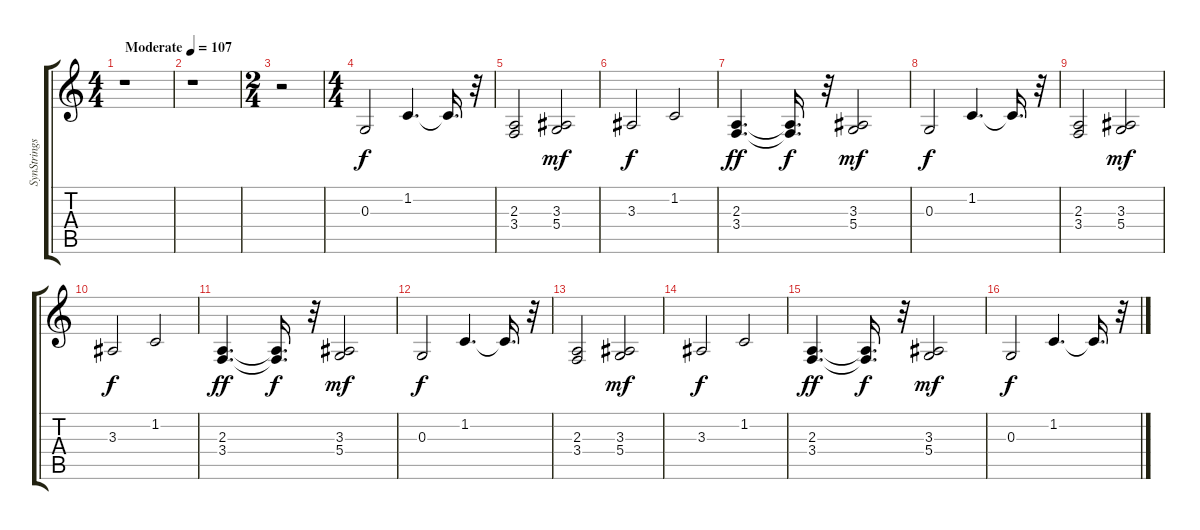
\track ("SynStrings" "SynStrings") {instrument synthstrings1}
\staff {score tabs}
\tuning (E4 B3 G3 D3 A2 E2) {hide}
\ts (4 4)
\tempo (107 "Moderate")
\clef g2
\ks c
r.1{dy f instrument synthstrings1} |
r.1 |
\ts (2 4)
r.2 |
\ts (4 4)
0.3.2 1.2.4{d} 1.2{t}.16{d} r.32 |
(2.3 3.4).2 (3.3 5.4).2{dy mf} |
3.3.2{dy f} 1.2.2 |
(2.3 3.4).4{d dy ff} (2.3{t} 3.4{t}).16{d dy f} r.32 (3.3 5.4).2{dy mf} |
0.3.2{dy f} 1.2.4{d} 1.2{t}.16{d} r.32 |
(2.3 3.4).2 (3.3 5.4).2{dy mf} |
3.3.2{dy f} 1.2.2 |
(2.3 3.4).4{d dy ff} (2.3{t} 3.4{t}).16{d dy f} r.32 (3.3 5.4).2{dy mf} |
0.3.2{dy f} 1.2.4{d} 1.2{t}.16{d} r.32 |
(2.3 3.4).2 (3.3 5.4).2{dy mf} |
3.3.2{dy f} 1.2.2 |
(2.3 3.4).4{d dy ff} (2.3{t} 3.4{t}).16{d dy f} r.32 (3.3 5.4).2{dy mf} |
0.3.2{dy f} 1.2.4{d} 1.2{t}.16{d} r.32
